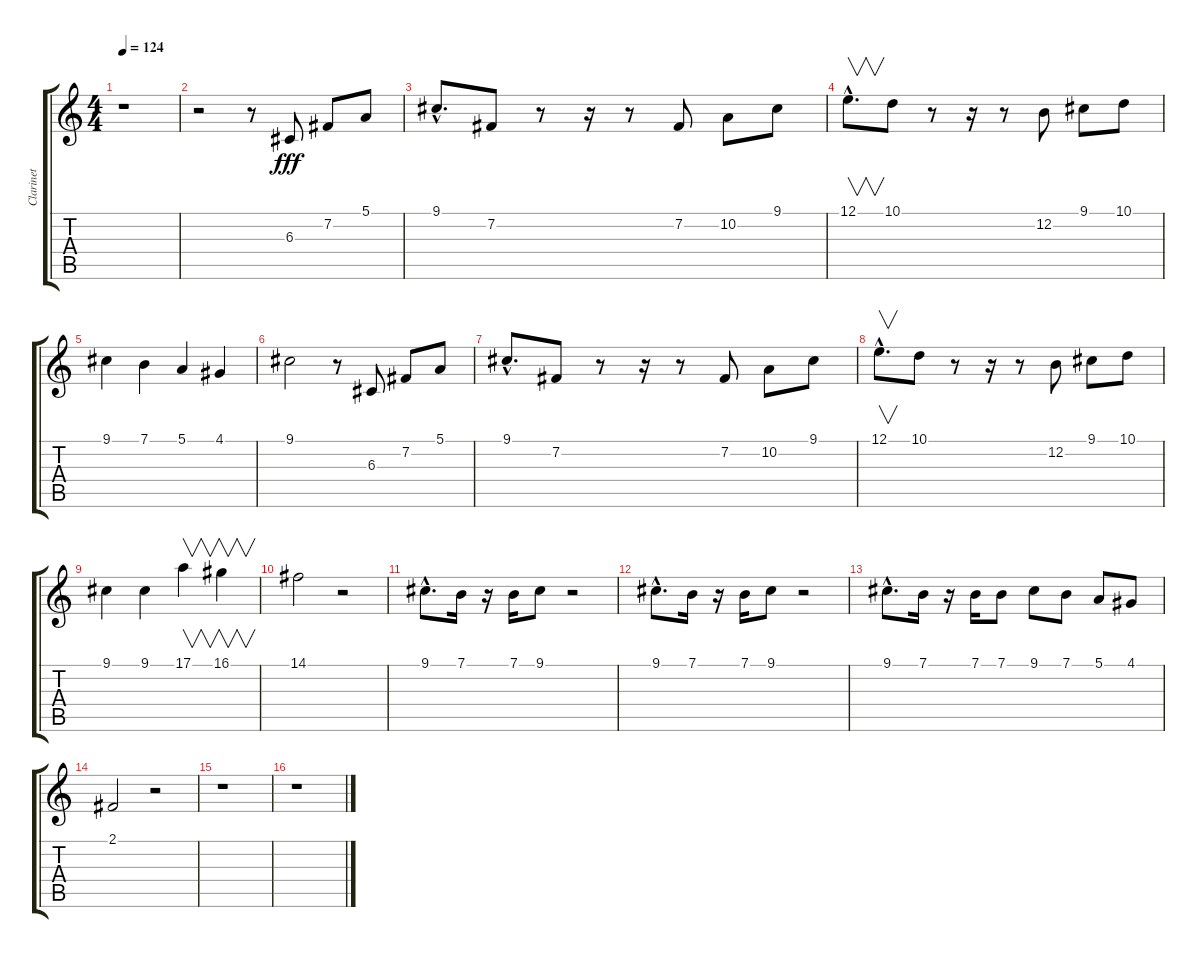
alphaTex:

\track ("Clarinet" "Clarinet") {instrument clarinet}
\staff {score tabs}
\tuning (E4 B3 G3 D3 A2 E2) {hide}
\ts (4 4)
\tempo 124
\clef g2
\ks c
r.1{dy fff instrument clarinet} |
r.2 r.8 6.3.8 7.2.8 5.1.8 |
9.1{hac}.8{d} 7.2.8 r.8 r.16 r.8 7.2.8 10.2.8 9.1.8 |
12.1{hac}.8{v d} 10.1.8 r.8 r.16 r.8 12.2.8 9.1.8 10.1.8 |
9.1.4 7.1.4 5.1.4 4.1.4 |
9.1.2 r.8 6.3.8 7.2.8 5.1.8 |
9.1{hac}.8{d} 7.2.8 r.8 r.16 r.8 7.2.8 10.2.8 9.1.8 |
12.1{hac}.8{v d} 10.1.8 r.8 r.16 r.8 12.2.8 9.1.8 10.1.8 |
9.1.4 9.1.4 17.1.4{v} 16.1.4{v} |
14.1.2 r.2 |
9.1{hac}.8{d} 7.1.16 r.16 7.1.16 9.1.8 r.2 |
9.1{hac}.8{d} 7.1.16 r.16 7.1.16 9.1.8 r.2 |
9.1{hac}.8{d} 7.1.16 r.16 7.1.16 7.1.8 9.1.8 7.1.8 5.1.8 4.1.8 |
2.1.2 r.2 |
r.1 |
r.1
